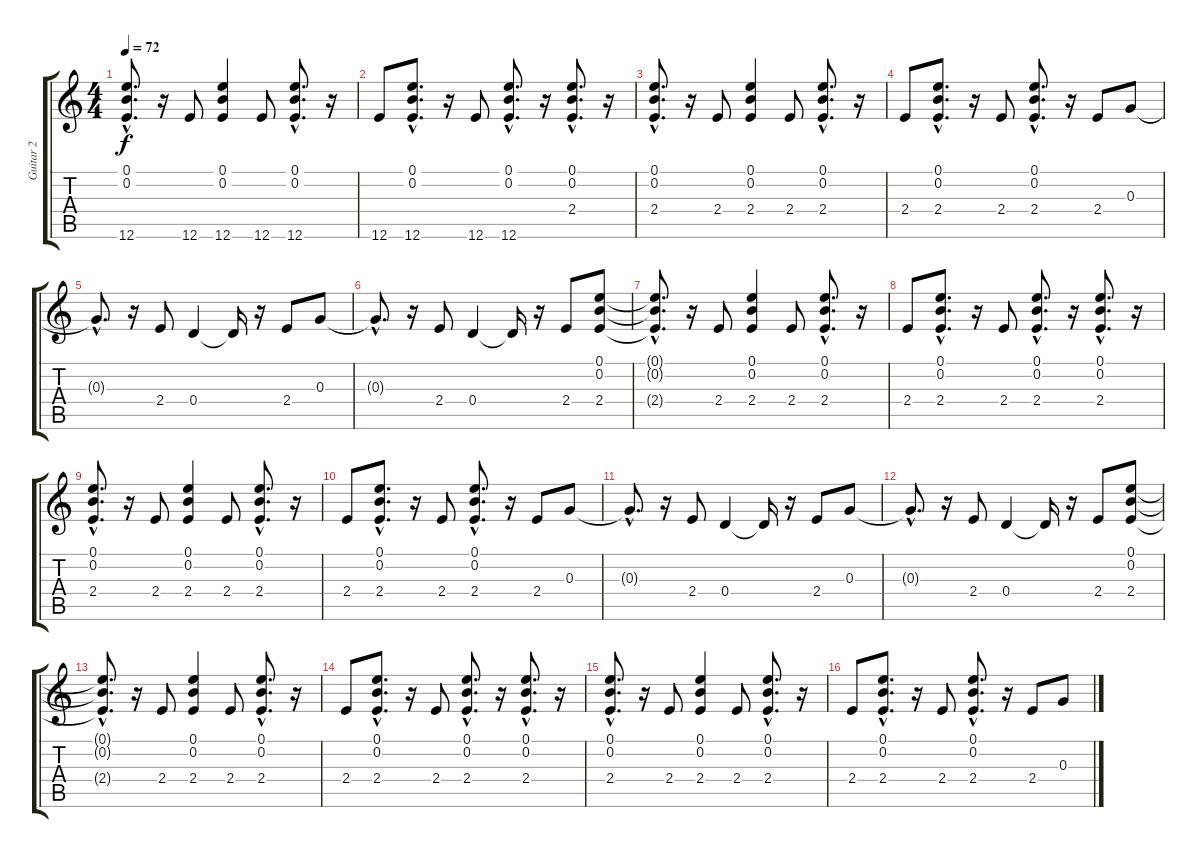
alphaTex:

\track ("Guitar 2" "Guitar 2") {instrument electricguitarjazz}
\staff {score tabs}
\tuning (E4 B3 G3 D3 A2 E2) {hide}
\ts (4 4)
\tempo 72
\clef g2
\ks c
(0.1{hac} 0.2{hac} 12.6{hac}).8{d dy f} r.16 12.6.8 (0.1 0.2 12.6).4 12.6.8 (0.1{hac} 0.2{hac} 12.6{hac}).8{d} r.16 |
12.6.8 (0.1{hac} 0.2{hac} 12.6{hac}).8{d} r.16 12.6.8 (0.1{hac} 0.2{hac} 12.6{hac}).8{d} r.16 (0.1{hac} 0.2{hac} 2.4{hac}).8{d} r.16 |
(0.1{hac} 0.2{hac} 2.4{hac}).8{d} r.16 2.4.8 (0.1 0.2 2.4).4 2.4.8 (0.1{hac} 0.2{hac} 2.4{hac}).8{d} r.16 |
2.4.8 (0.1{hac} 0.2{hac} 2.4{hac}).8{d} r.16 2.4.8 (0.1{hac} 0.2{hac} 2.4{hac}).8{d} r.16 2.4.8 0.3.8 |
0.3{hac t}.8{d} r.16 2.4.8 0.4.4 0.4{t}.16 r.16 2.4.8 0.3.8 |
0.3{hac t}.8{d} r.16 2.4.8 0.4.4 0.4{t}.16 r.16 2.4.8 (0.1 0.2 2.4).8 |
(0.1{hac t} 0.2{hac t} 2.4{hac t}).8{d} r.16 2.4.8 (0.1 0.2 2.4).4 2.4.8 (0.1{hac} 0.2{hac} 2.4{hac}).8{d} r.16 |
2.4.8 (0.1{hac} 0.2{hac} 2.4{hac}).8{d} r.16 2.4.8 (0.1{hac} 0.2{hac} 2.4{hac}).8{d} r.16 (0.1{hac} 0.2{hac} 2.4{hac}).8{d} r.16 |
(0.1{hac} 0.2{hac} 2.4{hac}).8{d} r.16 2.4.8 (0.1 0.2 2.4).4 2.4.8 (0.1{hac} 0.2{hac} 2.4{hac}).8{d} r.16 |
2.4.8 (0.1{hac} 0.2{hac} 2.4{hac}).8{d} r.16 2.4.8 (0.1{hac} 0.2{hac} 2.4{hac}).8{d} r.16 2.4.8 0.3.8 |
0.3{hac t}.8{d} r.16 2.4.8 0.4.4 0.4{t}.16 r.16 2.4.8 0.3.8 |
0.3{hac t}.8{d} r.16 2.4.8 0.4.4 0.4{t}.16 r.16 2.4.8 (0.1 0.2 2.4).8 |
(0.1{hac t} 0.2{hac t} 2.4{hac t}).8{d} r.16 2.4.8 (0.1 0.2 2.4).4 2.4.8 (0.1{hac} 0.2{hac} 2.4{hac}).8{d} r.16 |
2.4.8 (0.1{hac} 0.2{hac} 2.4{hac}).8{d} r.16 2.4.8 (0.1{hac} 0.2{hac} 2.4{hac}).8{d} r.16 (0.1{hac} 0.2{hac} 2.4{hac}).8{d} r.16 |
(0.1{hac} 0.2{hac} 2.4{hac}).8{d} r.16 2.4.8 (0.1 0.2 2.4).4 2.4.8 (0.1{hac} 0.2{hac} 2.4{hac}).8{d} r.16 |
2.4.8 (0.1{hac} 0.2{hac} 2.4{hac}).8{d} r.16 2.4.8 (0.1{hac} 0.2{hac} 2.4{hac}).8{d} r.16 2.4.8 0.3.8
